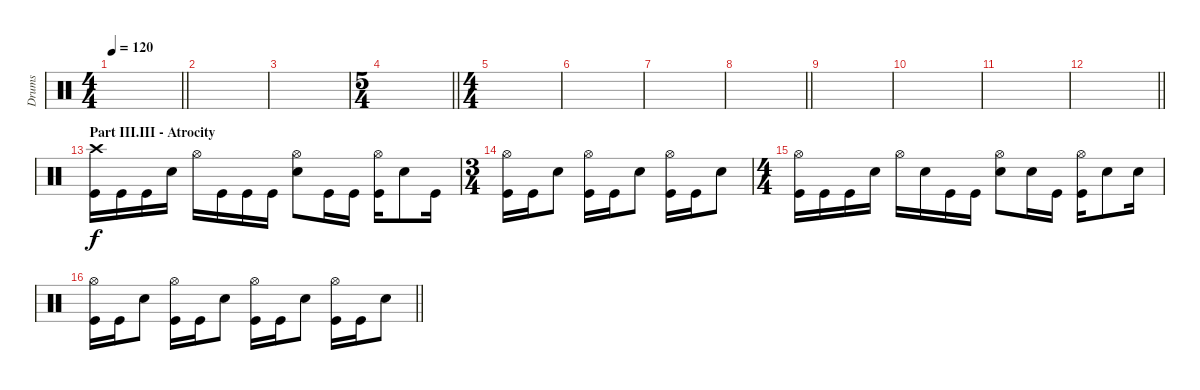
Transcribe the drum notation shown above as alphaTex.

\track ("Drums" "Drums") {instrument percussion}
\staff
\articulation defaults
\ts (4 4)
\tempo 120
\clef neutral
\barLineRight lightlight
\ks c
|
|
|
\ts (5 4)
\barLineRight lightlight
|
\ts (4 4)
\section ("" "")
|
|
|
\barLineRight lightlight
|
|
|
|
\barLineRight lightlight
|
\section ("" "Part III.III - Atrocity")
("Crash high (hit)" "Kick (hit)").16 "Kick (hit)".16 "Kick (hit)".16 "Electric Snare (hit)".16 "Hi-Hat (open)".16 "Kick (hit)".16 "Kick (hit)".16 "Kick (hit)".16 ("Hi-Hat (open)" "Electric Snare (hit)").8 "Kick (hit)".16 "Kick (hit)".16 ("Hi-Hat (open)" "Kick (hit)").16 "Electric Snare (hit)".8 "Kick (hit)".16 |
\ts (3 4)
("Hi-Hat (open)" "Kick (hit)").16 "Kick (hit)".16 "Electric Snare (hit)".8 ("Hi-Hat (open)" "Kick (hit)").16 "Kick (hit)".16 "Electric Snare (hit)".8 ("Hi-Hat (open)" "Kick (hit)").16 "Kick (hit)".16 "Electric Snare (hit)".8 |
\ts (4 4)
("Hi-Hat (open)" "Kick (hit)").16 "Kick (hit)".16 "Kick (hit)".16 "Electric Snare (hit)".16 "Hi-Hat (open)".16 "Electric Snare (hit)".16 "Kick (hit)".16 "Kick (hit)".16 ("Hi-Hat (open)" "Electric Snare (hit)").8 "Electric Snare (hit)".16 "Kick (hit)".16 ("Hi-Hat (open)" "Kick (hit)").16 "Electric Snare (hit)".8 "Electric Snare (hit)".16 |
\barLineRight lightlight
("Hi-Hat (open)" "Kick (hit)").16 "Kick (hit)".16 "Electric Snare (hit)".8 ("Hi-Hat (open)" "Kick (hit)").16 "Kick (hit)".16 "Electric Snare (hit)".8 ("Hi-Hat (open)" "Kick (hit)").16 "Kick (hit)".16 "Electric Snare (hit)".8 ("Hi-Hat (open)" "Kick (hit)").16 "Kick (hit)".16 "Electric Snare (hit)".8
